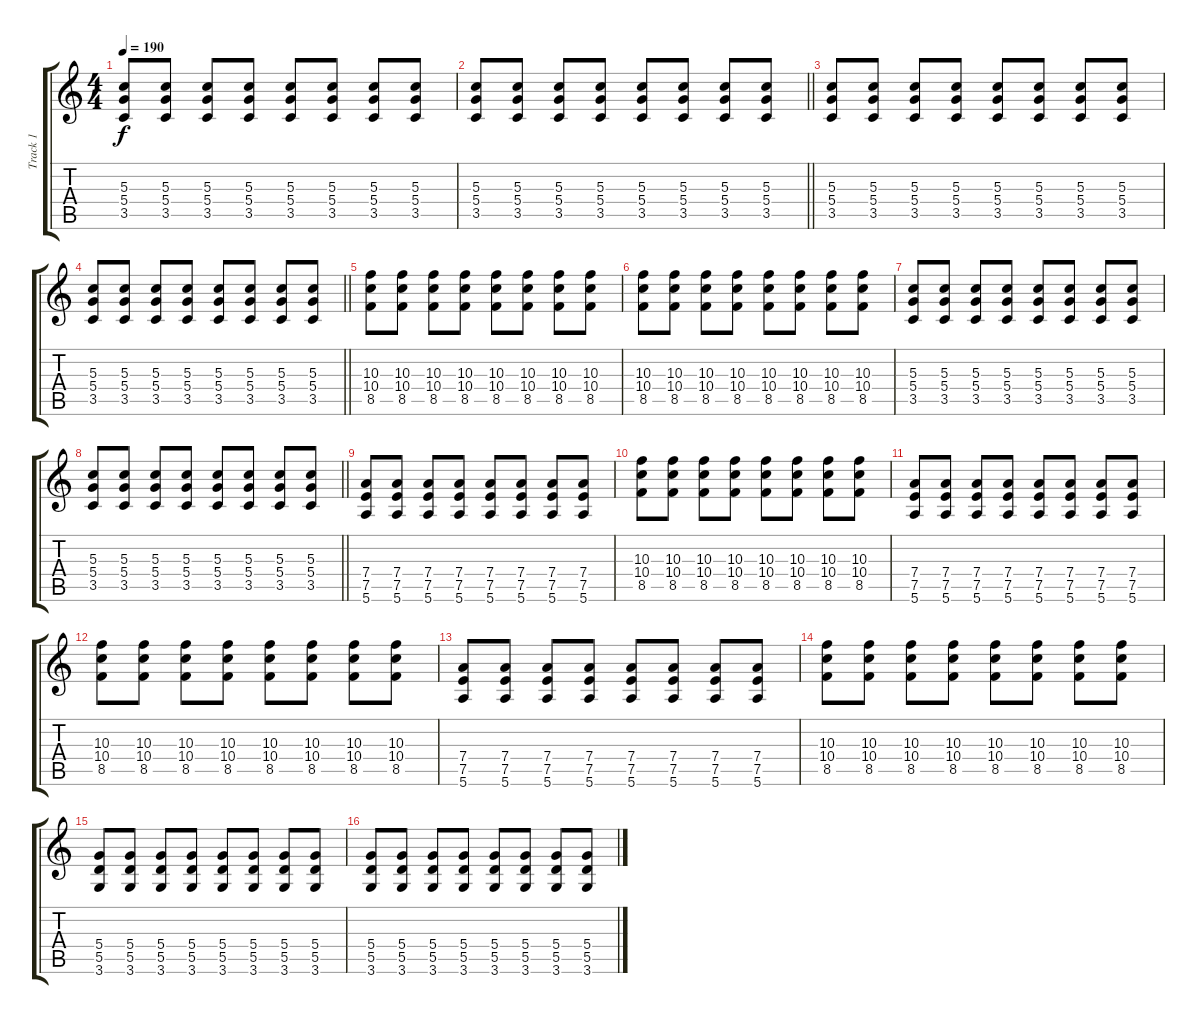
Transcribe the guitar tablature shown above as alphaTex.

\track ("Track 1" "Track 1") {instrument distortionguitar}
\staff {score tabs}
\tuning (E4 B3 G3 D3 A2 E2) {hide}
\ts (4 4)
\tempo 190
\clef g2
\ks c
(5.3 5.4 3.5).8{dy f} (5.3 5.4 3.5).8 (5.3 5.4 3.5).8 (5.3 5.4 3.5).8 (5.3 5.4 3.5).8 (5.3 5.4 3.5).8 (5.3 5.4 3.5).8 (5.3 5.4 3.5).8 |
\barLineRight lightlight
(5.3 5.4 3.5).8 (5.3 5.4 3.5).8 (5.3 5.4 3.5).8 (5.3 5.4 3.5).8 (5.3 5.4 3.5).8 (5.3 5.4 3.5).8 (5.3 5.4 3.5).8 (5.3 5.4 3.5).8 |
(5.3 5.4 3.5).8 (5.3 5.4 3.5).8 (5.3 5.4 3.5).8 (5.3 5.4 3.5).8 (5.3 5.4 3.5).8 (5.3 5.4 3.5).8 (5.3 5.4 3.5).8 (5.3 5.4 3.5).8 |
\barLineRight lightlight
(5.3 5.4 3.5).8 (5.3 5.4 3.5).8 (5.3 5.4 3.5).8 (5.3 5.4 3.5).8 (5.3 5.4 3.5).8 (5.3 5.4 3.5).8 (5.3 5.4 3.5).8 (5.3 5.4 3.5).8 |
(10.3 10.4 8.5).8 (10.3 10.4 8.5).8 (10.3 10.4 8.5).8 (10.3 10.4 8.5).8 (10.3 10.4 8.5).8 (10.3 10.4 8.5).8 (10.3 10.4 8.5).8 (10.3 10.4 8.5).8 |
(10.3 10.4 8.5).8 (10.3 10.4 8.5).8 (10.3 10.4 8.5).8 (10.3 10.4 8.5).8 (10.3 10.4 8.5).8 (10.3 10.4 8.5).8 (10.3 10.4 8.5).8 (10.3 10.4 8.5).8 |
(5.3 5.4 3.5).8 (5.3 5.4 3.5).8 (5.3 5.4 3.5).8 (5.3 5.4 3.5).8 (5.3 5.4 3.5).8 (5.3 5.4 3.5).8 (5.3 5.4 3.5).8 (5.3 5.4 3.5).8 |
\barLineRight lightlight
(5.3 5.4 3.5).8 (5.3 5.4 3.5).8 (5.3 5.4 3.5).8 (5.3 5.4 3.5).8 (5.3 5.4 3.5).8 (5.3 5.4 3.5).8 (5.3 5.4 3.5).8 (5.3 5.4 3.5).8 |
(7.4 7.5 5.6).8 (7.4 7.5 5.6).8 (7.4 7.5 5.6).8 (7.4 7.5 5.6).8 (7.4 7.5 5.6).8 (7.4 7.5 5.6).8 (7.4 7.5 5.6).8 (7.4 7.5 5.6).8 |
(10.3 10.4 8.5).8 (10.3 10.4 8.5).8 (10.3 10.4 8.5).8 (10.3 10.4 8.5).8 (10.3 10.4 8.5).8 (10.3 10.4 8.5).8 (10.3 10.4 8.5).8 (10.3 10.4 8.5).8 |
(7.4 7.5 5.6).8 (7.4 7.5 5.6).8 (7.4 7.5 5.6).8 (7.4 7.5 5.6).8 (7.4 7.5 5.6).8 (7.4 7.5 5.6).8 (7.4 7.5 5.6).8 (7.4 7.5 5.6).8 |
(10.3 10.4 8.5).8 (10.3 10.4 8.5).8 (10.3 10.4 8.5).8 (10.3 10.4 8.5).8 (10.3 10.4 8.5).8 (10.3 10.4 8.5).8 (10.3 10.4 8.5).8 (10.3 10.4 8.5).8 |
(7.4 7.5 5.6).8 (7.4 7.5 5.6).8 (7.4 7.5 5.6).8 (7.4 7.5 5.6).8 (7.4 7.5 5.6).8 (7.4 7.5 5.6).8 (7.4 7.5 5.6).8 (7.4 7.5 5.6).8 |
(10.3 10.4 8.5).8 (10.3 10.4 8.5).8 (10.3 10.4 8.5).8 (10.3 10.4 8.5).8 (10.3 10.4 8.5).8 (10.3 10.4 8.5).8 (10.3 10.4 8.5).8 (10.3 10.4 8.5).8 |
(5.4 5.5 3.6).8 (5.4 5.5 3.6).8 (5.4 5.5 3.6).8 (5.4 5.5 3.6).8 (5.4 5.5 3.6).8 (5.4 5.5 3.6).8 (5.4 5.5 3.6).8 (5.4 5.5 3.6).8 |
(5.4 5.5 3.6).8 (5.4 5.5 3.6).8 (5.4 5.5 3.6).8 (5.4 5.5 3.6).8 (5.4 5.5 3.6).8 (5.4 5.5 3.6).8 (5.4 5.5 3.6).8 (5.4 5.5 3.6).8
